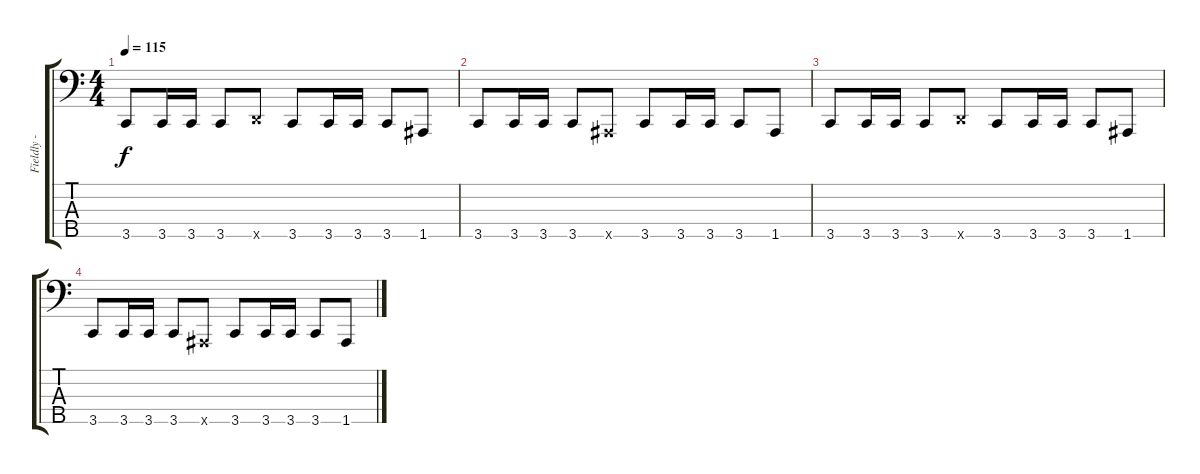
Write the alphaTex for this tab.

\track ("Fieldly - Bass" "Fieldly - ") {instrument electricbassfinger}
\staff {score tabs}
\tuning (F2 C2 G1 D1 A0) {hide}
\ts (4 4)
\tempo 115
\clef f4
\ks c
3.5.8{dy f} 3.5.16 3.5.16 3.5.8 5.5{x}.8 3.5.8 3.5.16 3.5.16 3.5.8 1.5.8 |
3.5.8 3.5.16 3.5.16 3.5.8 1.5{x}.8{volume 0} 3.5.8 3.5.16 3.5.16 3.5.8 1.5.8 |
3.5.8 3.5.16 3.5.16 3.5.8 5.5{x}.8 3.5.8 3.5.16 3.5.16 3.5.8 1.5.8 |
3.5.8 3.5.16 3.5.16 3.5.8 1.5{x}.8 3.5.8 3.5.16 3.5.16 3.5.8 1.5.8
